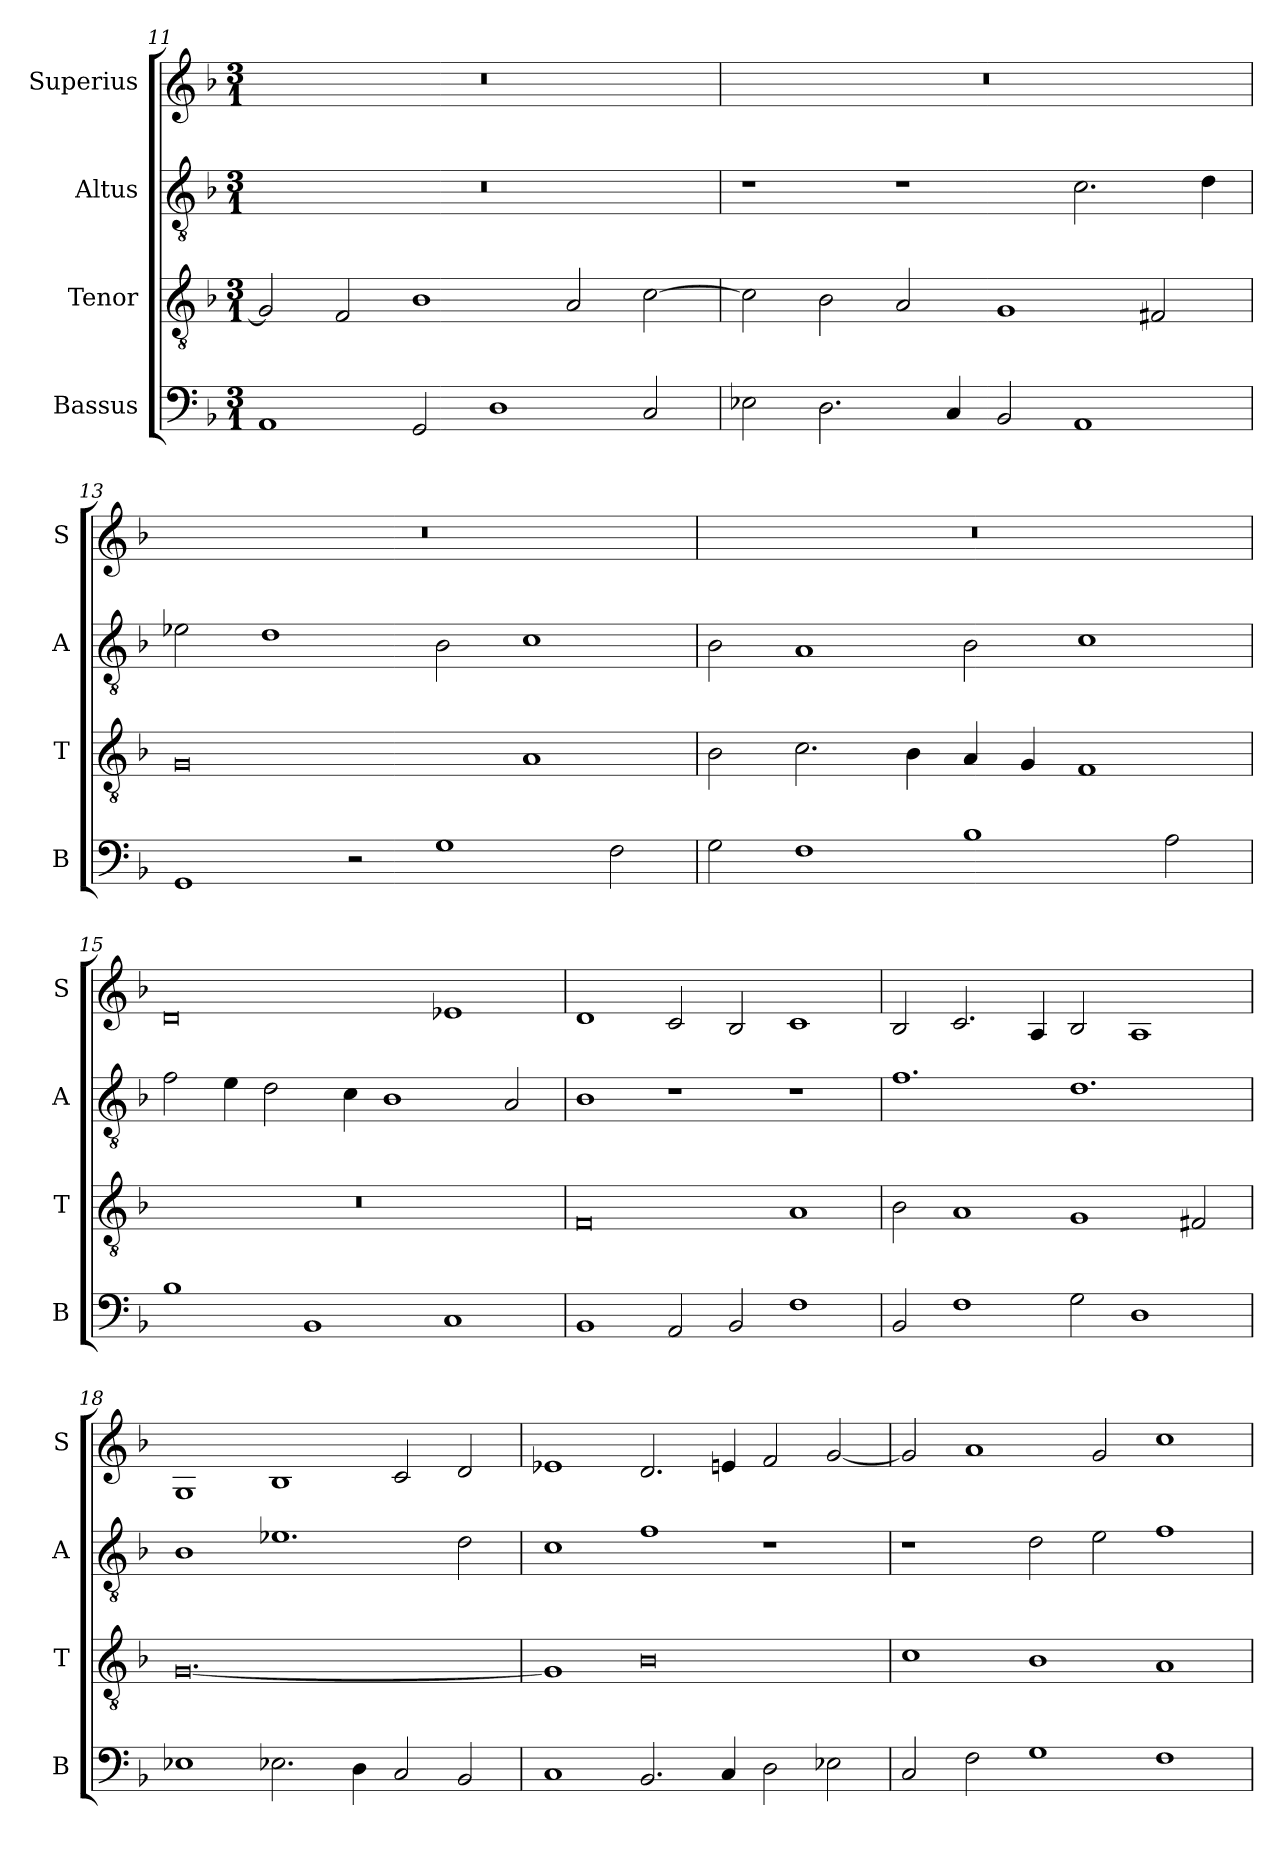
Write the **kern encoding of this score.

**kern	**kern	**kern	**kern
*part4	*part3	*part2	*part1
*staff4	*staff3	*staff2	*staff1
*I"Bassus	*I"Tenor	*I"Altus	*I"Superius
*I'B	*I'T	*I'A	*I'S
*clefF4	*clefGv2	*clefGv2	*clefG2
*k[b-]	*k[b-]	*k[b-]	*k[b-]
*M3/1	*M3/1	*M3/1	*M3/1
=11	=11	=11	=11
1AA	2G/]	0.r	0.r
.	2F/	.	.
2GG/	1B-	.	.
1D	.	.	.
.	2A/	.	.
2C/	[2c\	.	.
=12	=12	=12	=12
2E-X\	2c\]	1r	0.r
2.D\	2B-\	.	.
.	2A/	1r	.
4C/	.	.	.
2BB-/	1G	.	.
1AA	.	2.c\	.
.	2F#X/	.	.
.	.	4d\	.
=13	=13	=13	=13
1GG	0G	2e-X\	0.r
.	.	1d	.
2r	.	.	.
1G	.	2B-\	.
.	1A	1c	.
2F\	.	.	.
=14	=14	=14	=14
2G\	2B-\	2B-\	0.r
1F	2.c\	1A	.
.	4B-\	.	.
1B-	4A/	2B-\	.
.	4G/	.	.
.	1F	1c	.
2A\	.	.	.
=15	=15	=15	=15
1B-	0.r	2f\	0d
.	.	4e\	.
.	.	2d\	.
1BB-	.	.	.
.	.	4c\	.
.	.	1B-	.
1C	.	.	1e-X
.	.	2A/	.
=16	=16	=16	=16
1BB-	0F	1B-	1d
2AA/	.	1r	2c/
2BB-/	.	.	2B-/
1F	1A	1r	1c
=17	=17	=17	=17
2BB-/	2B-\	1.f	2B-/
1F	1A	.	2.c/
.	.	.	4A/
2G\	1G	1.d	2B-/
1D	.	.	1A
.	2F#X/	.	.
=18	=18	=18	=18
1E-X	[0.G	1B-	1G
2.E-X\	.	1.e-X	1B-
4D\	.	.	.
2C/	.	.	2c/
2BB-/	.	2d\	2d/
=19	=19	=19	=19
1C	1G]	1c	1e-X
2.BB-/	0B-	1f	2.d/
4C/	.	.	4en/
2D\	.	1r	2f/
2E-X\	.	.	[2g/
=20	=20	=20	=20
2C/	1c	1r	2g/]
2F\	.	.	1a
1G	1B-	2d\	.
.	.	2e\	2g/
1F	1A	1f	1cc
=	=	=	=
*-	*-	*-	*-
